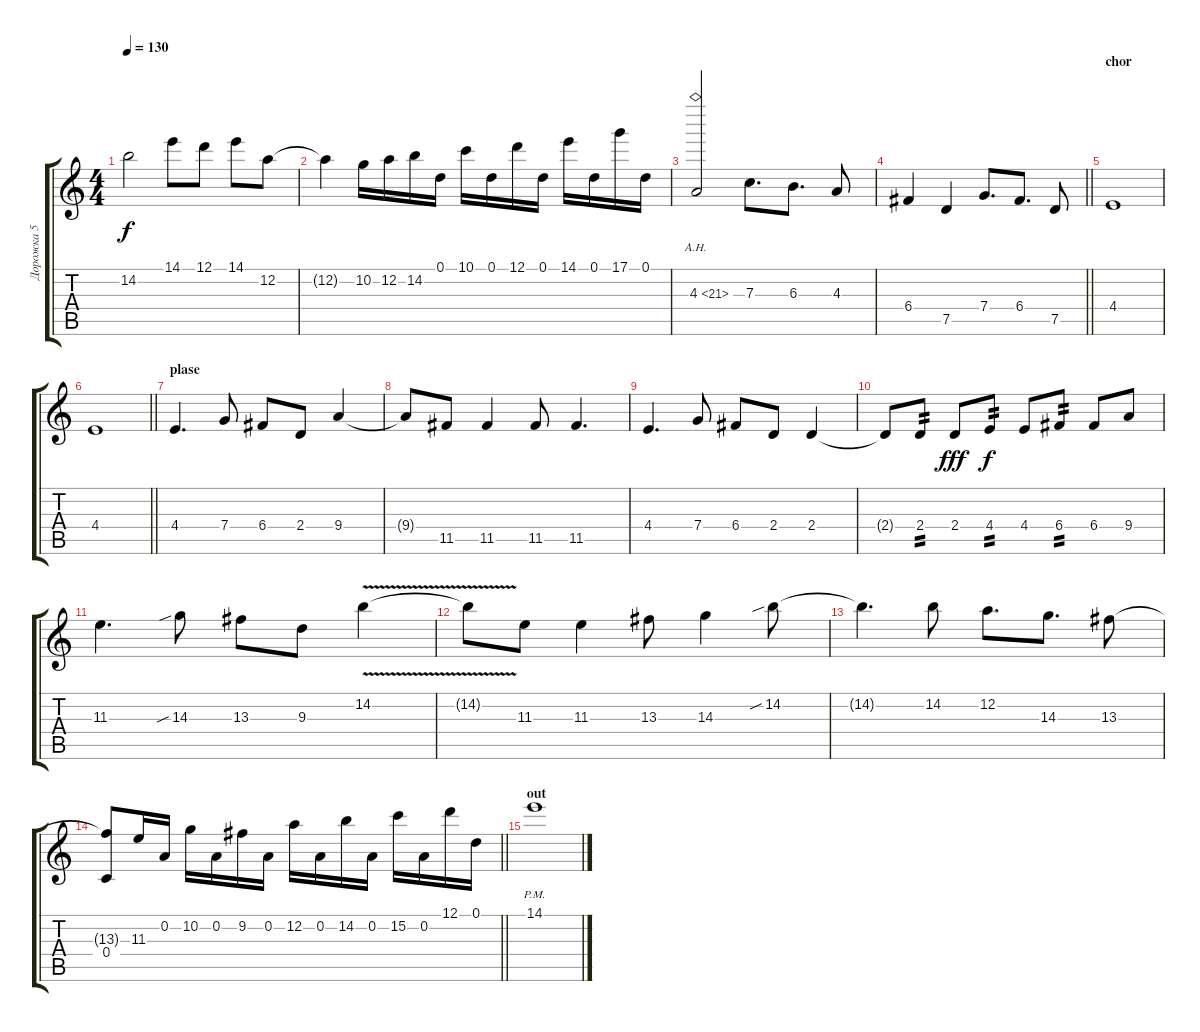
\track ("Дорожка 5" "Дорожка 5") {instrument distortionguitar}
\staff {score tabs}
\tuning (D4 A3 F3 C3 G2 C2) {hide}
\ts (4 4)
\tempo 130
\clef g2
\ks c
14.2.2{dy f} 14.1.8 12.1.8 14.1.8 12.2.8 |
12.2{t}.4 10.2.16 12.2.16 14.2.16 0.1.16 10.1.16 0.1.16 12.1.16 0.1.16 14.1.16 0.1.16 17.1.16 0.1.16 |
4.3{ah 17}.2 7.3.8{d} 6.3.8{d} 4.3.8 |
\barLineRight lightlight
6.4.4 7.5.4 7.4.8{d} 6.4.8{d} 7.5.8 |
\section ("" "chor")
4.4.1 |
\barLineRight lightlight
4.4.1 |
\section ("" "plase")
4.4.4{d} 7.4.8 6.4.8 2.4.8 9.4.4 |
9.4{t}.8 11.5.8 11.5.4 11.5.8 11.5.4{d} |
4.4.4{d} 7.4.8 6.4.8 2.4.8 2.4.4 |
2.4{t}.8 2.4.8{tp 2} 2.4.8{dy fff} 4.4.8{tp 2 dy f} 4.4.8 6.4.8{tp 2} 6.4.8 9.4.8 |
11.3.4{d} 14.3{sib}.8 13.3.8 9.3.8 14.2{v}.4 |
14.2{t}.8 11.3.8 11.3.4 13.3.8 14.3.4 14.2{sib}.8 |
14.2{t}.4{d} 14.2.8 12.2.8{d} 14.3.8{d} 13.3.8 |
\barLineRight lightlight
(13.3{t} 0.4).8 11.3.16 0.2.16 10.2.16 0.2.16 9.2.16 0.2.16 12.2.16 0.2.16 14.2.16 0.2.16 15.2.16 0.2.16 12.1.16 0.1.16 |
\section ("" "out")
14.1{pm}.1
